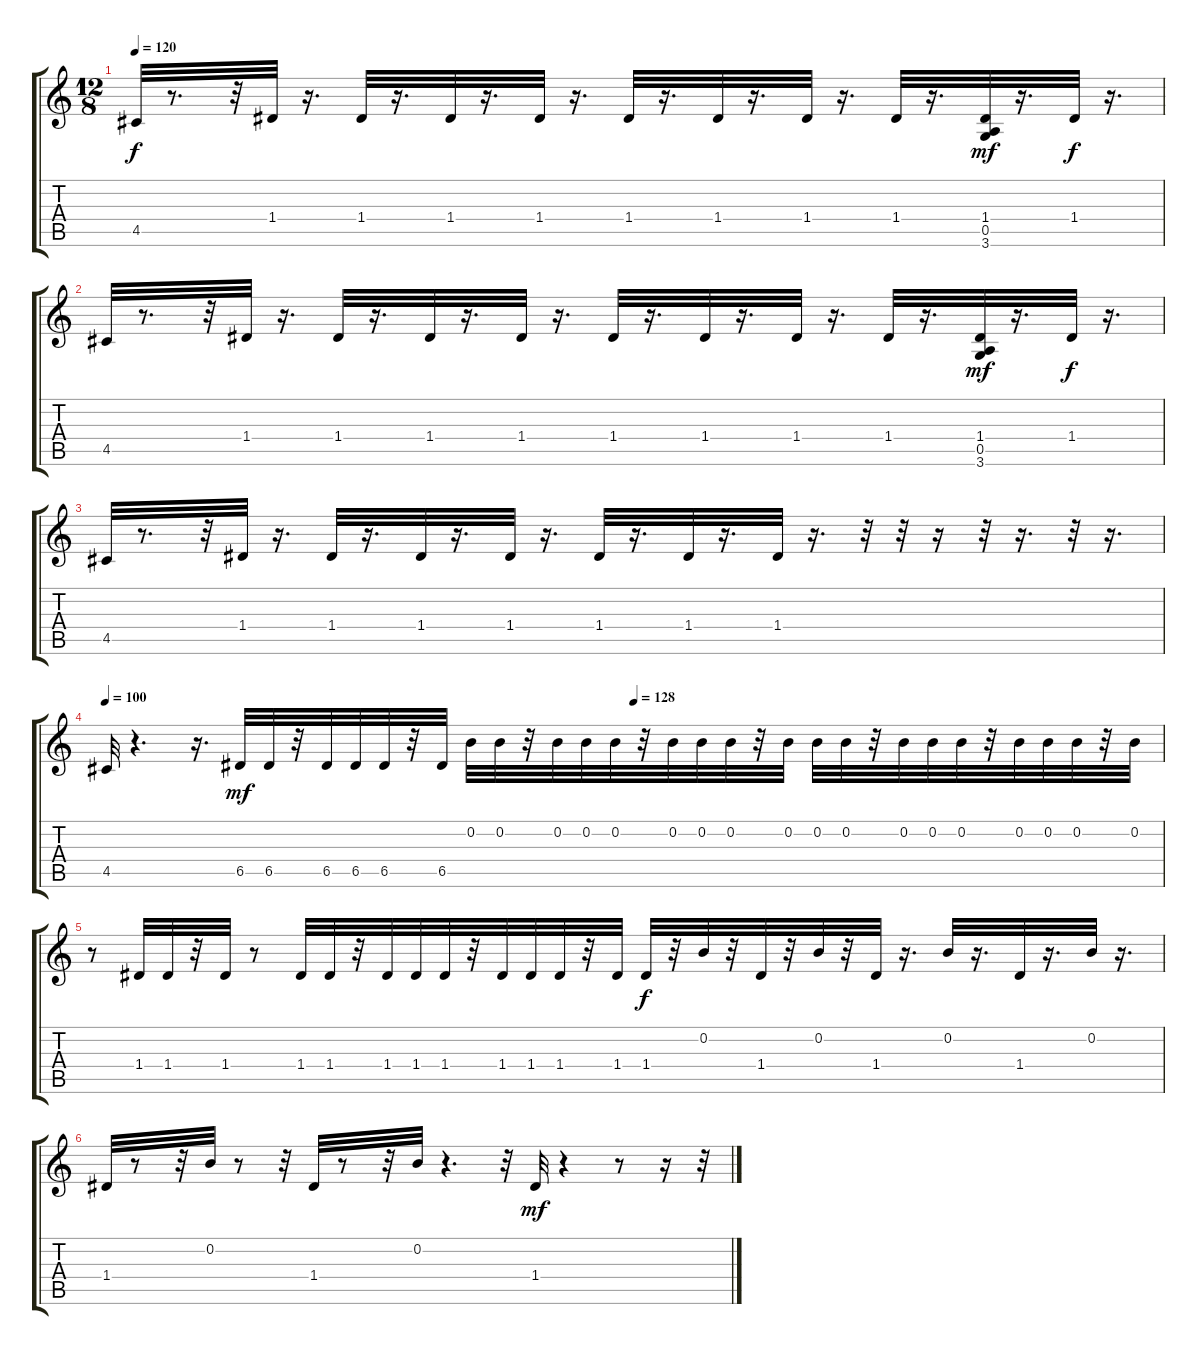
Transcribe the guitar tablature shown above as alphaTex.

\track "" {instrument distortionguitar}
\staff {score tabs}
\tuning (E4 B3 G3 D3 A2 E2) {hide}
\ts (12 8)
\tempo 120
\clef g2
\ks c
4.5.32{dy f} r.8{d} r.32 1.4.32 r.16{d} 1.4.32 r.16{d} 1.4.32 r.16{d} 1.4.32 r.16{d} 1.4.32 r.16{d} 1.4.32 r.16{d} 1.4.32 r.16{d} 1.4.32 r.16{d} (1.4 0.5 3.6).32{dy mf} r.16{d} 1.4.32{dy f} r.16{d} |
4.5.32 r.8{d} r.32 1.4.32 r.16{d} 1.4.32 r.16{d} 1.4.32 r.16{d} 1.4.32 r.16{d} 1.4.32 r.16{d} 1.4.32 r.16{d} 1.4.32 r.16{d} 1.4.32 r.16{d} (1.4 0.5 3.6).32{dy mf} r.16{d} 1.4.32{dy f} r.16{d} |
4.5.32 r.8{d} r.32 1.4.32 r.16{d} 1.4.32 r.16{d} 1.4.32 r.16{d} 1.4.32 r.16{d} 1.4.32 r.16{d} 1.4.32 r.16{d} 1.4.32 r.16{d} r.32 r.32 r.16 r.32 r.16{d} r.32 r.16{d} |
\tempo 100
\tempo (128 0.5)
4.5.32 r.4{d} r.16{d} 6.5.32{dy mf} 6.5.32 r.32 6.5.32 6.5.32 6.5.32 r.32 6.5.32 0.2.32 0.2.32 r.32 0.2.32 0.2.32 0.2.32 r.32 0.2.32 0.2.32 0.2.32 r.32 0.2.32 0.2.32 0.2.32 r.32 0.2.32 0.2.32 0.2.32 r.32 0.2.32 0.2.32 0.2.32 r.32 0.2.32 |
r.8 1.4.32 1.4.32 r.32 1.4.32 r.8 1.4.32 1.4.32 r.32 1.4.32 1.4.32 1.4.32 r.32 1.4.32 1.4.32 1.4.32 r.32 1.4.32 1.4.32{dy f} r.32 0.2.32 r.32 1.4.32 r.32 0.2.32 r.32 1.4.32 r.16{d} 0.2.32 r.16{d} 1.4.32 r.16{d} 0.2.32 r.16{d} |
1.4.32 r.8 r.32 0.2.32 r.8 r.32 1.4.32 r.8 r.32 0.2.32 r.4{d} r.32 1.4.32{dy mf} r.4 r.8 r.16 r.32
